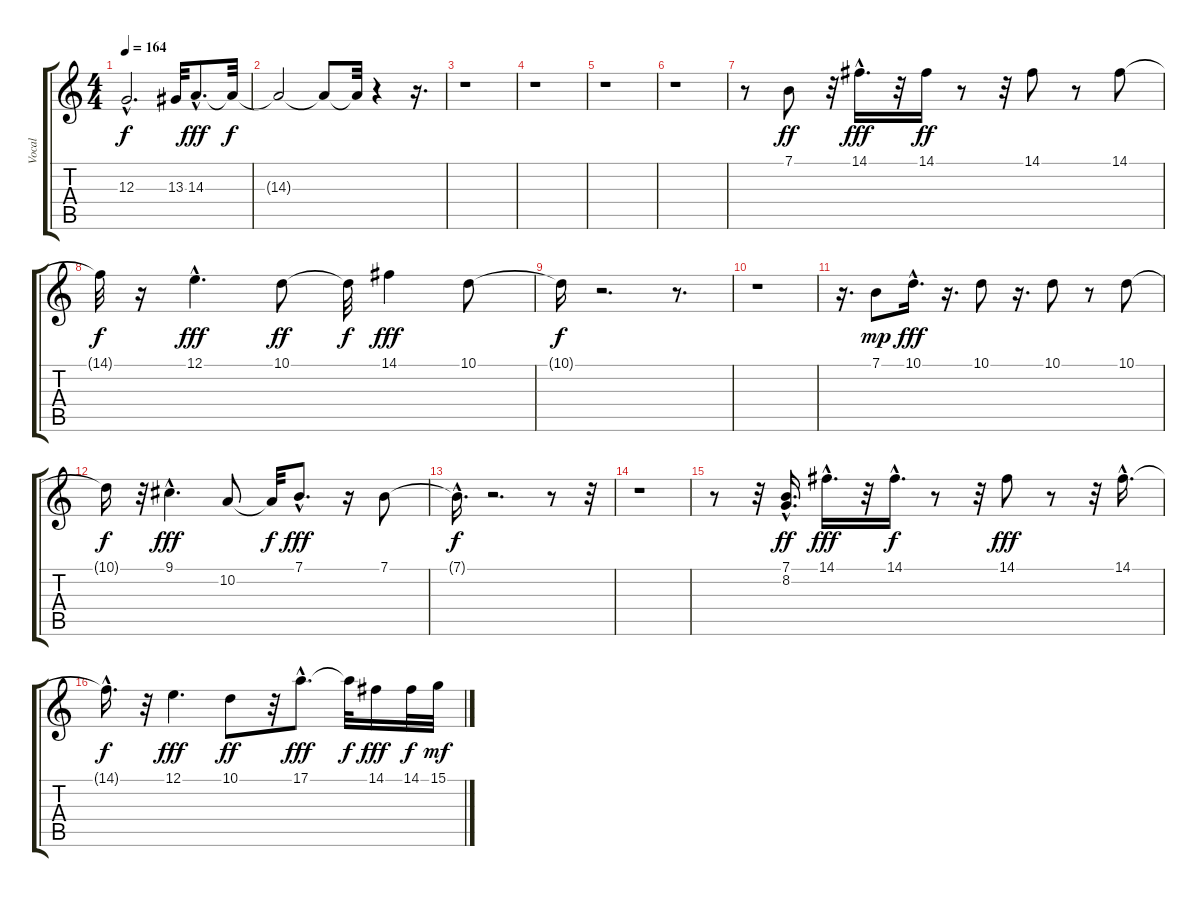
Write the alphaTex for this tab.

\track ("Vocal" "Vocal") {instrument tangoaccordion}
\staff {score tabs}
\tuning (E4 B3 G3 D3 A2 E2) {hide}
\ts (4 4)
\tempo 164
\clef g2
\ks c
12.3{hac t}.2{d dy f} 13.3.32 14.3{hac}.8{d dy fff} 14.3{t}.32{dy f} |
14.3{t}.2 14.3{t}.8 14.3{t}.32 r.4 r.16{d} |
r.1 |
r.1 |
r.1 |
r.1 |
r.8 7.1.8{dy ff} r.32 14.1{hac}.16{d dy fff} r.32 14.1.16{dy ff} r.8 r.32 14.1.8 r.8 14.1.8 |
14.1{t}.32{dy f} r.16 12.1{hac}.4{d dy fff} 10.1.8{dy ff} 10.1{t}.32{dy f} 14.1.4{dy fff} 10.1.8 |
10.1{t}.16{dy f} r.2{d} r.8{d} |
r.1 |
r.16{d} 7.1.8{dy mp} 10.1{hac}.16{d dy fff} r.16{d} 10.1.8 r.16{d} 10.1.8 r.8 10.1.8 |
10.1{t}.16{dy f} r.32 9.1{hac}.4{d dy fff} 10.2.8 10.2{t}.32{dy f} 7.1{hac}.8{d dy fff} r.16 7.1.8 |
7.1{hac t}.16{d dy f} r.2{d} r.8 r.32 |
r.1 |
r.8 r.32 (7.1{hac} 8.2).16{d dy ff} 14.1{hac}.16{d dy fff} r.32 14.1{hac}.16{d dy f} r.8 r.32 14.1.8{dy fff} r.8 r.32 14.1{hac}.16{d} |
14.1{hac t}.16{d dy f} r.32 12.1.4{d dy fff} 10.1.8{dy ff} r.32 17.1{hac}.8{d dy fff} 17.1{t}.32{dy f} 14.1.16{dy fff} 14.1.32{dy f} 15.1.32{dy mf}
